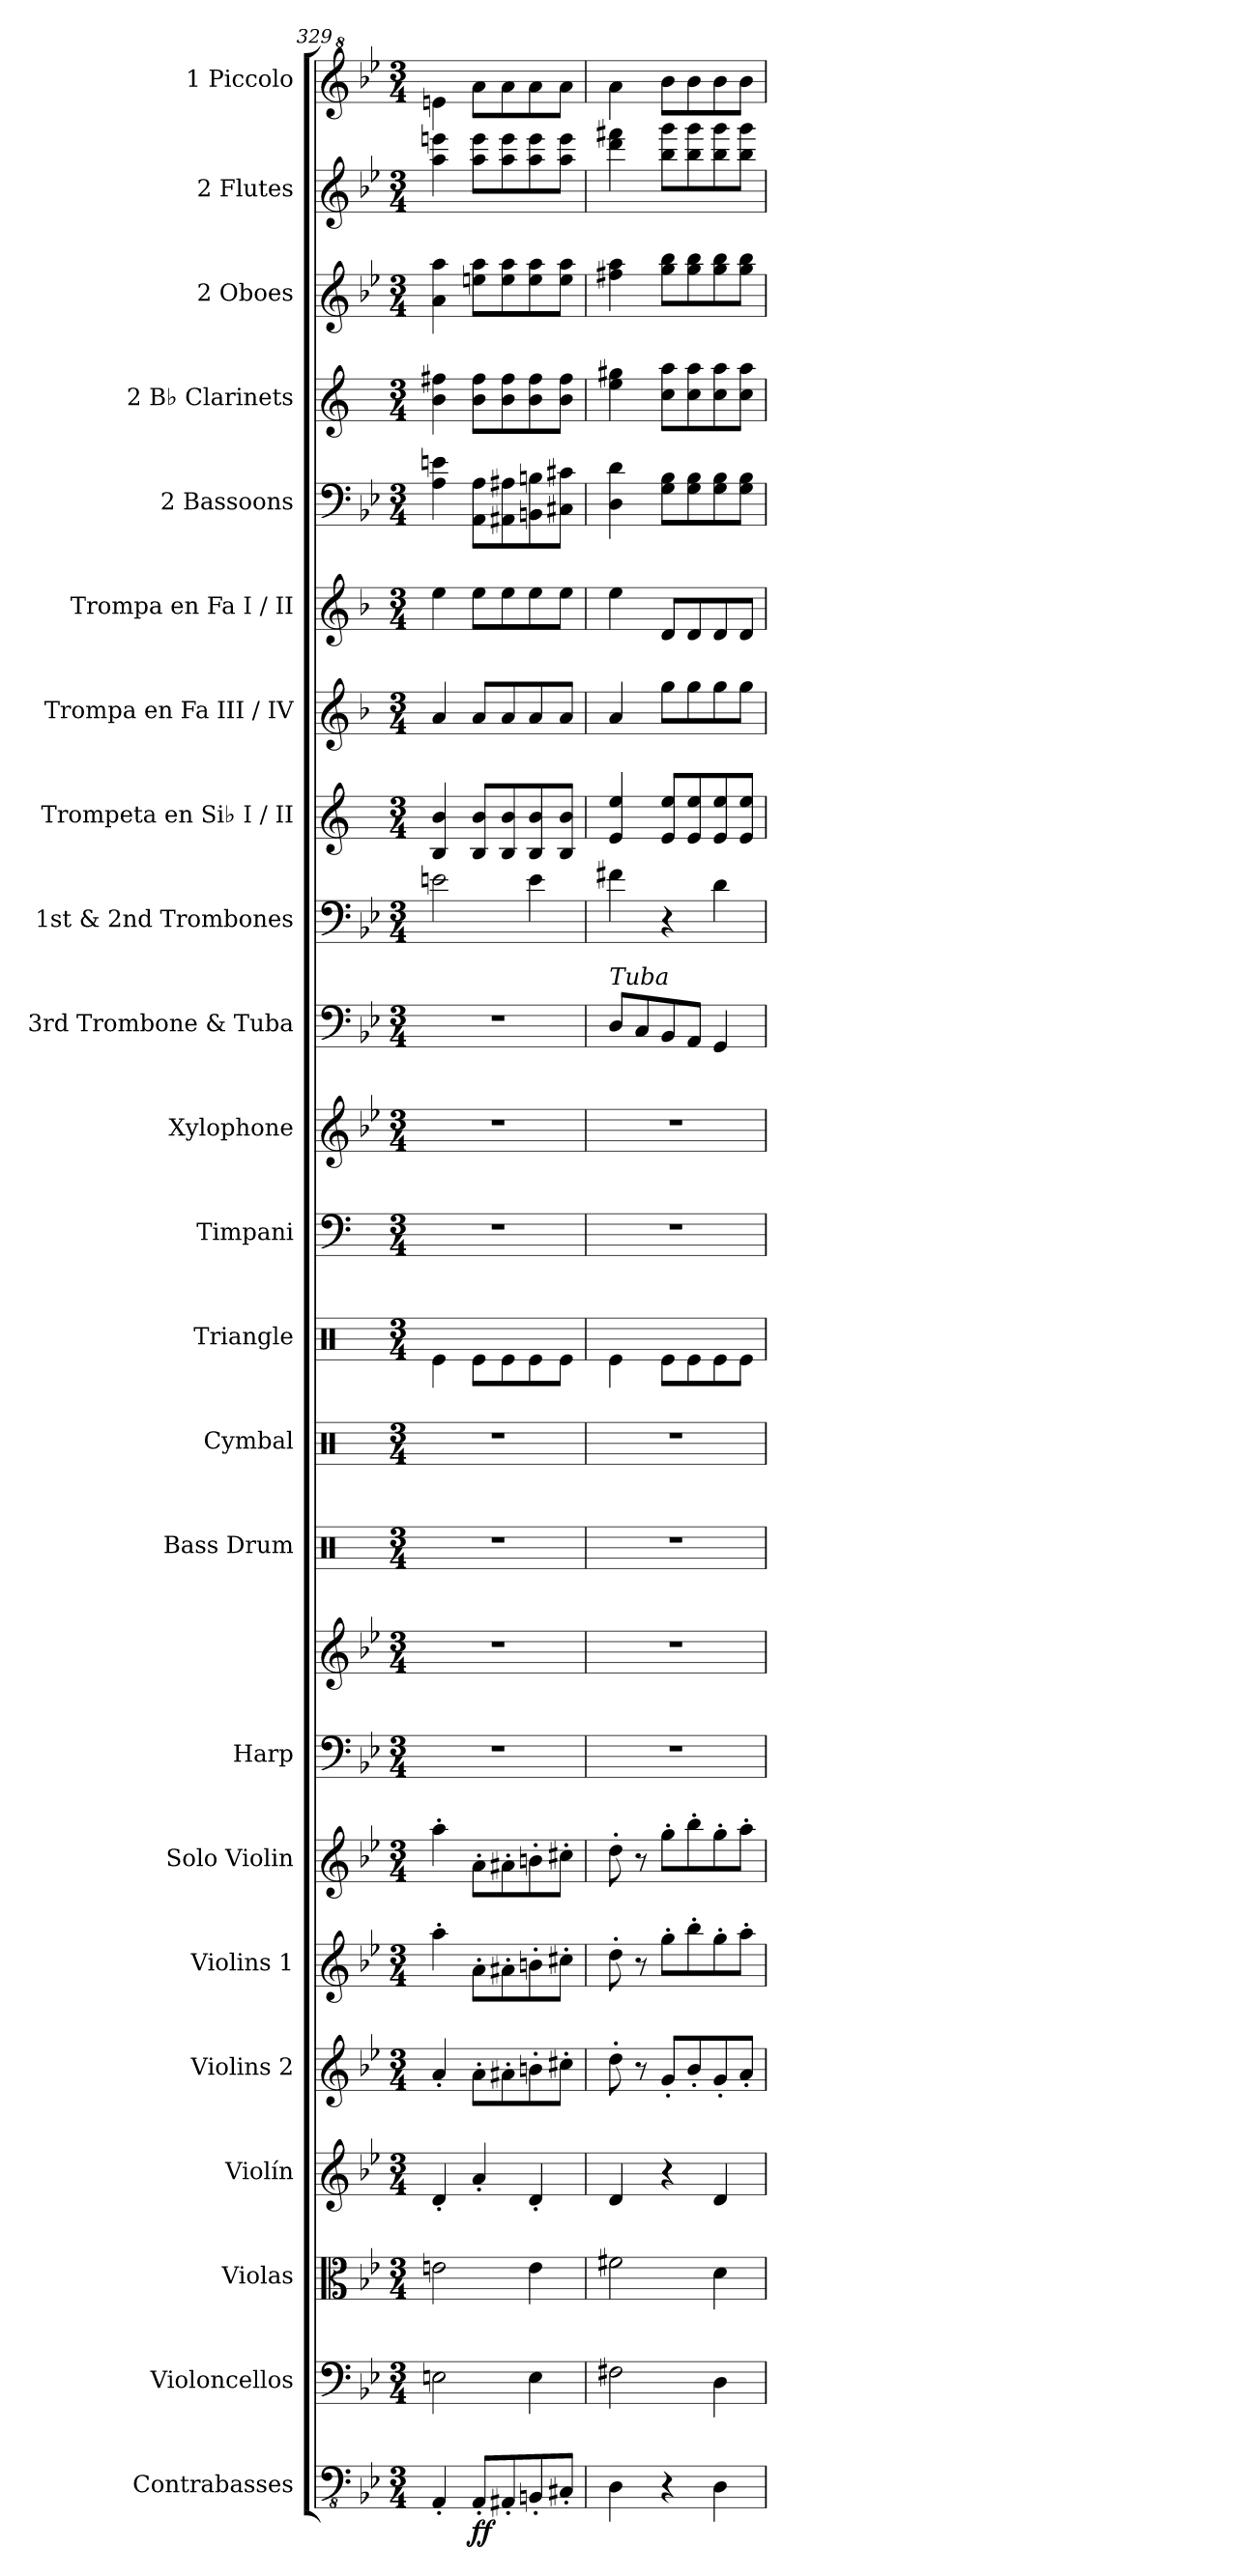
**kern	**dynam	**kern	**kern	**kern	**kern	**kern	**kern	**kern	**kern	**kern	**kern	**kern	**kern	**kern	**kern	**kern	**kern	**kern	**kern	**kern	**kern	**kern	**kern	**kern
*part23	*part23	*part22	*part21	*part20	*part19	*part18	*part17	*part16	*part16	*part15	*part14	*part13	*part12	*part11	*part10	*part9	*part8	*part7	*part6	*part5	*part4	*part3	*part2	*part1
*staff24	*staff24	*staff23	*staff22	*staff21	*staff20	*staff19	*staff18	*staff17	*staff16	*staff15	*staff14	*staff13	*staff12	*staff11	*staff10	*staff9	*staff8	*staff7	*staff6	*staff5	*staff4	*staff3	*staff2	*staff1
*I"Contrabasses	*	*I"Violoncellos	*I"Violas	*I"Violín	*I"Violins 2	*I"Violins 1	*I"Solo Violin	*I"Harp	*	*I"Bass Drum	*I"Cymbal	*I"Triangle	*I"Timpani	*I"Xylophone	*I"3rd Trombone     &amp; Tuba	*I"1st &amp; 2nd Trombones	*I"Trompeta en Si♭  I / II	*I"Trompa en Fa   III / IV	*I"Trompa en Fa I / II	*I"2 Bassoons	*I"2 B♭ Clarinets	*I"2 Oboes	*I"2 Flutes	*I"1 Piccolo
*I'Cbs.	*	*I'Vlcs.	*I'Vlas.	*I'Vln.	*I'Vlns. 2	*I'Vlns. 1	*I'S. Vln.	*I'Hrp.	*	*I'B. Dr.	*I'Cym.	*I'Trgl.	*I'Timp.	*I'Xyl.	*I'3rd Trb. &amp; Tba.	*I'1st &amp; 2nd    Trbs.	*I'Tpt. Si♭  I / II	*I'Trmp. Fa   III / IV	*I'Trmp. Fa I / II	*I'2 Bsns.	*I'2 B♭ Cls.	*I'2 Obs.	*I'2 Fls.	*I'1 Picc.
*clefFv4	*	*clefF4	*clefC3	*clefG2	*clefG2	*clefG2	*clefG2	*clefF4	*clefG2	*clefX	*clefX	*clefX	*clefF4	*clefG2	*clefF4	*clefF4	*clefG2	*clefG2	*clefG2	*clefF4	*clefG2	*clefG2	*clefG2	*clefG^2
*	*	*	*	*	*	*	*	*	*	*	*	*	*	*ITrd-7c-12	*	*	*ITrd1c2	*ITrd4c7	*ITrd4c7	*	*ITrd1c2	*	*	*ITrd-7c-12
*k[b-e-]	*	*k[b-e-]	*k[b-e-]	*k[b-e-]	*k[b-e-]	*k[b-e-]	*k[b-e-]	*k[b-e-]	*k[b-e-]	*k[]	*k[]	*k[]	*k[]	*k[b-e-]	*k[b-e-]	*k[b-e-]	*k[b-e-]	*k[b-e-]	*k[b-e-]	*k[b-e-]	*k[b-e-]	*k[b-e-]	*k[b-e-]	*k[b-e-]
*M3/4	*	*M3/4	*M3/4	*M3/4	*M3/4	*M3/4	*M3/4	*M3/4	*M3/4	*M3/4	*M3/4	*M3/4	*M3/4	*M3/4	*M3/4	*M3/4	*M3/4	*M3/4	*M3/4	*M3/4	*M3/4	*M3/4	*M3/4	*M3/4
=329	=329	=329	=329	=329	=329	=329	=329	=329	=329	=329	=329	=329	=329	=329	=329	=329	=329	=329	=329	=329	=329	=329	=329	=329
4AAA'/	.	2En\	2en\	4d'/	4a'/	4aa'\	4aa'\	2.r	2.r	2.r	2.r	4Re\	2.r	2.r	2.r	2en\	4A/ 4a/	4d/	4a\	4A\ 4en\	4a\ 4een\	4a\ 4aa\	4aa\ 4eeen\	4eeen\
!	!LO:DY:b	!	!	!	!	!	!	!	!	!	!	!	!	!	!	!	!	!	!	!	!	!	!	!
8AAA'/L	ff	.	.	4a'/	8a'\L	8a'\L	8a'\L	.	.	.	.	8Re\L	.	.	.	.	8A/ 8a/L	8d/L	8a\L	8AA\ 8A\L	8a\ 8ee\L	8een\ 8aa\L	8aa\ 8eee\L	8aaa\L
8AAA#X'/	.	.	.	.	8a#X'\	8a#X'\	8a#X'\	.	.	.	.	8Re\	.	.	.	.	8A/ 8a/	8d/	8a\	8AA#X\ 8A#X\	8a\ 8ee\	8ee\ 8aa\	8aa\ 8eee\	8aaa\
8BBBn'/	.	4E\	4e\	4d'/	8bn'\	8bn'\	8bn'\	.	.	.	.	8Re\	.	.	.	4e\	8A/ 8a/	8d/	8a\	8BBn\ 8Bn\	8a\ 8ee\	8ee\ 8aa\	8aa\ 8eee\	8aaa\
8CC#X'/J	.	.	.	.	8cc#X'\J	8cc#X'\J	8cc#X'\J	.	.	.	.	8Re\J	.	.	.	.	8A/ 8a/J	8d/J	8a\J	8C#X\ 8c#X\J	8a\ 8ee\J	8ee\ 8aa\J	8aa\ 8eee\J	8aaa\J
=330	=330	=330	=330	=330	=330	=330	=330	=330	=330	=330	=330	=330	=330	=330	=330	=330	=330	=330	=330	=330	=330	=330	=330	=330
!	!	!	!	!	!	!	!	!	!	!	!	!	!	!	!LO:TX:a:i:t=Tuba	!	!	!	!	!	!	!	!	!
4DD\	.	2F#X\	2f#X\	4d/	8dd'\	8dd'\	8dd'\	2.r	2.r	2.r	2.r	4Re\	2.r	2.r	8D/L	4f#X\	4d/ 4dd/	4d/	4a\	4D\ 4d\	4dd\ 4ff#X\	4ff#X\ 4aa\	4ddd\ 4fff#X\	4aaa\
.	.	.	.	.	8r	8r	8r	.	.	.	.	.	.	.	8C/	.	.	.	.	.	.	.	.	.
4r	.	.	.	4r	8g'/L	8gg'\L	8gg'\L	.	.	.	.	8Re\L	.	.	8BB-/	4r	8d/ 8dd/L	8cc\L	8G/L	8G\ 8B-\L	8b-\ 8gg\L	8gg\ 8bb-\L	8bb-\ 8ggg\L	8bbb-\L
.	.	.	.	.	8b-'/	8bb-'\	8bb-'\	.	.	.	.	8Re\	.	.	8AA/J	.	8d/ 8dd/	8cc\	8G/	8G\ 8B-\	8b-\ 8gg\	8gg\ 8bb-\	8bb-\ 8ggg\	8bbb-\
4DD\	.	4D\	4d\	4d/	8g'/	8gg'\	8gg'\	.	.	.	.	8Re\	.	.	4GG/	4d\	8d/ 8dd/	8cc\	8G/	8G\ 8B-\	8b-\ 8gg\	8gg\ 8bb-\	8bb-\ 8ggg\	8bbb-\
.	.	.	.	.	8a'/J	8aa'\J	8aa'\J	.	.	.	.	8Re\J	.	.	.	.	8d/ 8dd/J	8cc\J	8G/J	8G\ 8B-\J	8b-\ 8gg\J	8gg\ 8bb-\J	8bb-\ 8ggg\J	8bbb-\J
=	=	=	=	=	=	=	=	=	=	=	=	=	=	=	=	=	=	=	=	=	=	=	=	=
*-	*-	*-	*-	*-	*-	*-	*-	*-	*-	*-	*-	*-	*-	*-	*-	*-	*-	*-	*-	*-	*-	*-	*-	*-
